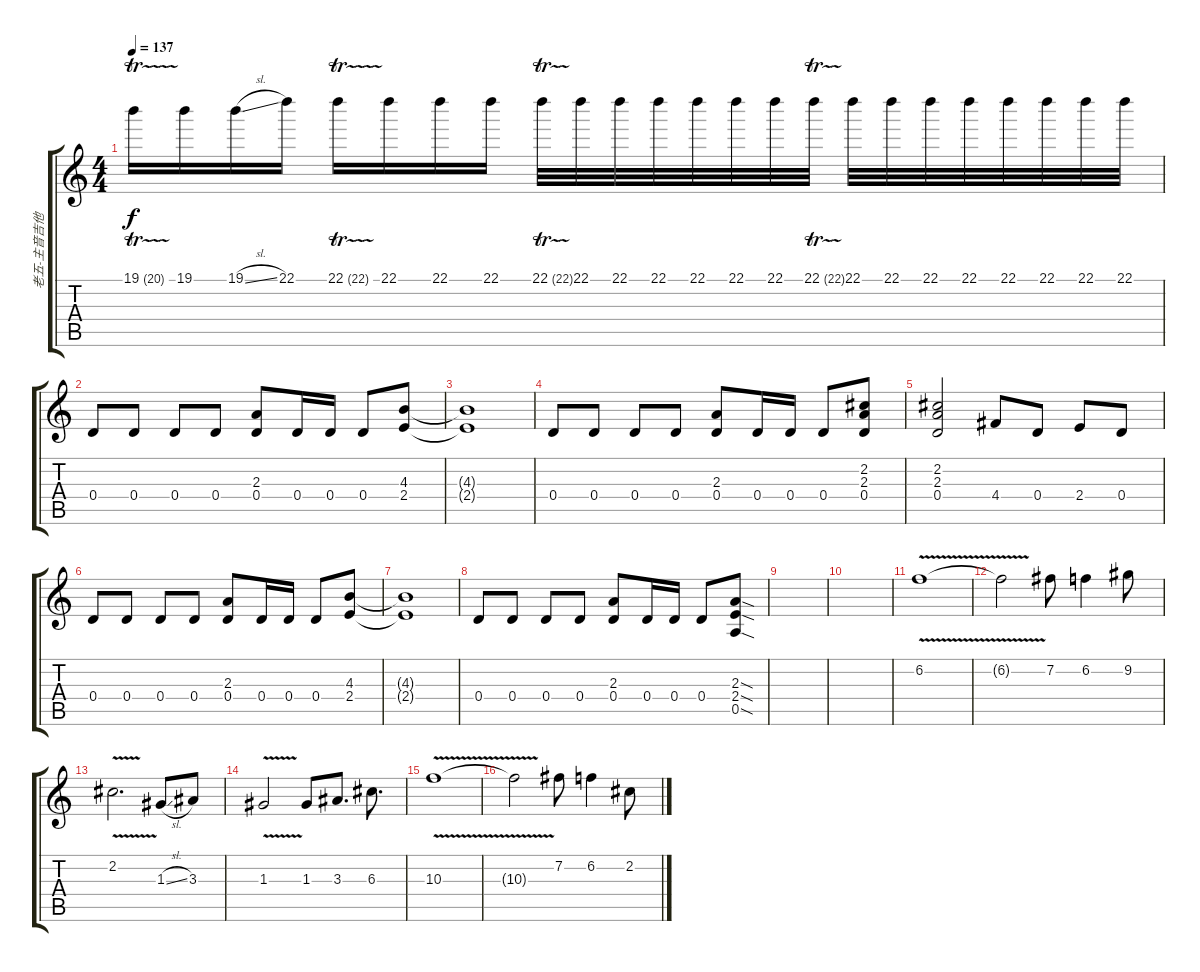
\track ("老五-主音吉他" "老五-主音吉他") {instrument distortionguitar}
\staff {score tabs}
\tuning (E4 B3 G3 D3 A2 E2) {hide}
\ts (4 4)
\tempo 137
\clef g2
\ks c
19.1{tr (20 32)}.16{dy f} 19.1.16 19.1{sl}.16 22.1.16 22.1{tr (22 32)}.16 22.1.16 22.1.16 22.1.16 22.1{tr (22 32)}.32 22.1.32 22.1.32 22.1.32 22.1.32 22.1.32 22.1.32 22.1{tr (22 32)}.32 22.1.32 22.1.32 22.1.32 22.1.32 22.1.32 22.1.32 22.1.32 22.1.32 |
0.4.8 0.4.8 0.4.8 0.4.8 (2.3 0.4).8 0.4.16 0.4.16 0.4.8 (4.3 2.4).8 |
(4.3{t} 2.4{t}).1 |
0.4.8 0.4.8 0.4.8 0.4.8 (2.3 0.4).8 0.4.16 0.4.16 0.4.8 (2.2 2.3 0.4).8 |
(2.2 2.3 0.4).2 4.4.8 0.4.8 2.4.8 0.4.8 |
0.4.8 0.4.8 0.4.8 0.4.8 (2.3 0.4).8 0.4.16 0.4.16 0.4.8 (4.3 2.4).8 |
(4.3{t} 2.4{t}).1 |
0.4.8 0.4.8 0.4.8 0.4.8 (2.3 0.4).8 0.4.16 0.4.16 0.4.8 (2.3{sod} 2.4{sod} 0.5{sod}).8 |
|
|
6.2{v}.1 |
6.2{t}.2 7.2.8 6.2.4 9.2.8 |
2.2{v}.2{d} 1.3{sl}.8 3.3.8 |
1.3{v}.2 1.3.8 3.3.8{d} 6.3.8{d} |
10.3{v}.1 |
10.3{t}.2 7.2.8 6.2.4 2.2.8
